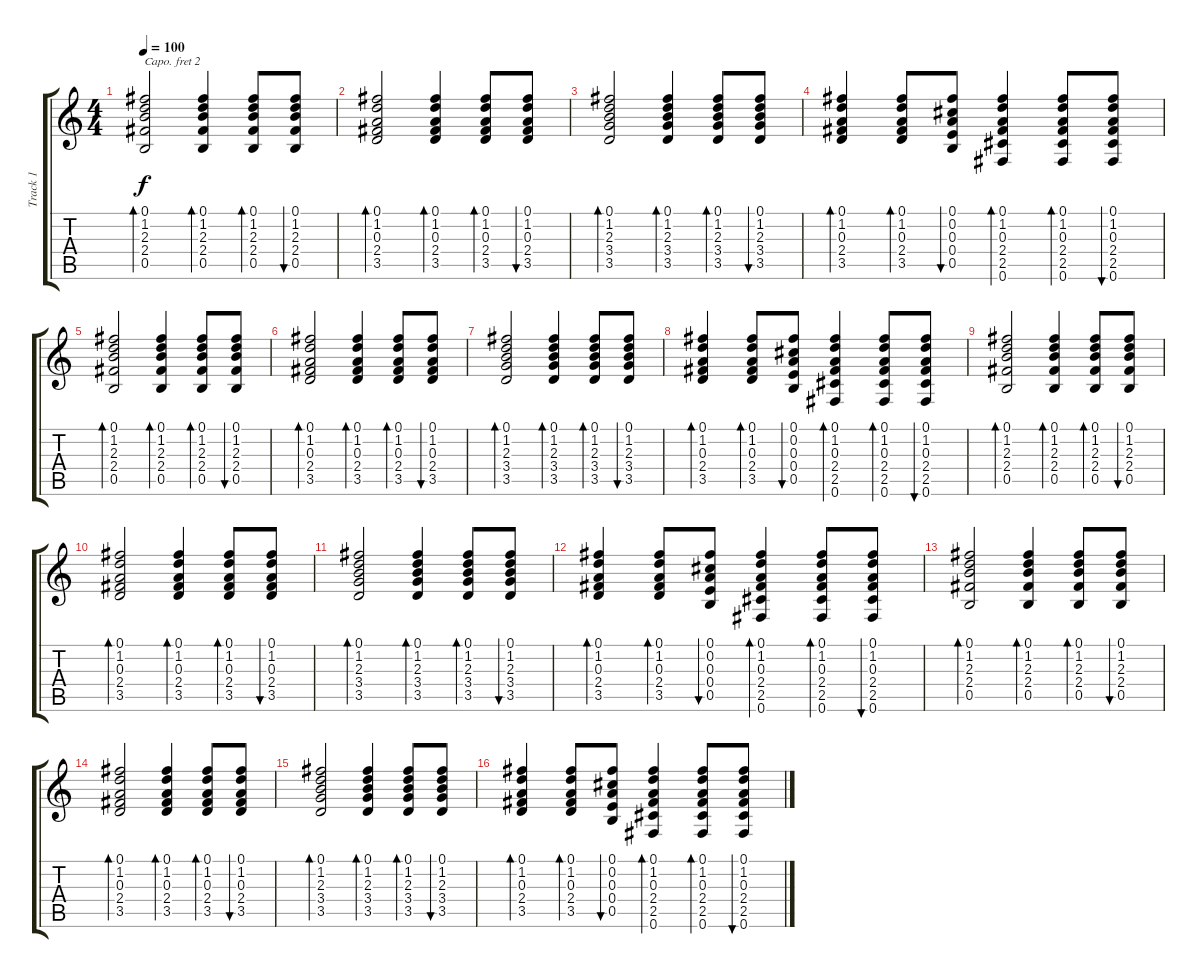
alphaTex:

\track ("Track 1" "Track 1") {instrument acousticguitarsteel}
\staff {score tabs}
\capo 2
\tuning (E4 B3 G3 D3 A2 E2) {hide}
\ts (4 4)
\tempo 100
\clef g2
\ks c
(0.1 1.2 2.3 2.4 0.5).2{bd 60 dy f} (0.1 1.2 2.3 2.4 0.5).4{bd 60} (0.1 1.2 2.3 2.4 0.5).8{bd 60} (0.1 1.2 2.3 2.4 0.5).8{bu 60} |
(0.1 1.2 0.3 2.4 3.5).2{bd 60} (0.1 1.2 0.3 2.4 3.5).4{bd 60} (0.1 1.2 0.3 2.4 3.5).8{bd 60} (0.1 1.2 0.3 2.4 3.5).8{bu 60} |
(0.1 1.2 2.3 3.4 3.5).2{bd 60} (0.1 1.2 2.3 3.4 3.5).4{bd 60} (0.1 1.2 2.3 3.4 3.5).8{bd 60} (0.1 1.2 2.3 3.4 3.5).8{bu 60} |
(0.1 1.2 0.3 2.4 3.5).4{bd 60} (0.1 1.2 0.3 2.4 3.5).8{bd 60} (0.1 0.2 0.3 0.4 0.5).8{bu 60} (0.1 1.2 0.3 2.4 2.5 0.6).4{bd 60} (0.1 1.2 0.3 2.4 2.5 0.6).8{bd 60} (0.1 1.2 0.3 2.4 2.5 0.6).8{bu 60} |
(0.1 1.2 2.3 2.4 0.5).2{bd 60} (0.1 1.2 2.3 2.4 0.5).4{bd 60} (0.1 1.2 2.3 2.4 0.5).8{bd 60} (0.1 1.2 2.3 2.4 0.5).8{bu 60} |
(0.1 1.2 0.3 2.4 3.5).2{bd 60} (0.1 1.2 0.3 2.4 3.5).4{bd 60} (0.1 1.2 0.3 2.4 3.5).8{bd 60} (0.1 1.2 0.3 2.4 3.5).8{bu 60} |
(0.1 1.2 2.3 3.4 3.5).2{bd 60} (0.1 1.2 2.3 3.4 3.5).4{bd 60} (0.1 1.2 2.3 3.4 3.5).8{bd 60} (0.1 1.2 2.3 3.4 3.5).8{bu 60} |
(0.1 1.2 0.3 2.4 3.5).4{bd 60} (0.1 1.2 0.3 2.4 3.5).8{bd 60} (0.1 0.2 0.3 0.4 0.5).8{bu 60} (0.1 1.2 0.3 2.4 2.5 0.6).4{bd 60} (0.1 1.2 0.3 2.4 2.5 0.6).8{bd 60} (0.1 1.2 0.3 2.4 2.5 0.6).8{bu 60} |
(0.1 1.2 2.3 2.4 0.5).2{bd 60} (0.1 1.2 2.3 2.4 0.5).4{bd 60} (0.1 1.2 2.3 2.4 0.5).8{bd 60} (0.1 1.2 2.3 2.4 0.5).8{bu 60} |
(0.1 1.2 0.3 2.4 3.5).2{bd 60} (0.1 1.2 0.3 2.4 3.5).4{bd 60} (0.1 1.2 0.3 2.4 3.5).8{bd 60} (0.1 1.2 0.3 2.4 3.5).8{bu 60} |
(0.1 1.2 2.3 3.4 3.5).2{bd 60} (0.1 1.2 2.3 3.4 3.5).4{bd 60} (0.1 1.2 2.3 3.4 3.5).8{bd 60} (0.1 1.2 2.3 3.4 3.5).8{bu 60} |
(0.1 1.2 0.3 2.4 3.5).4{bd 60} (0.1 1.2 0.3 2.4 3.5).8{bd 60} (0.1 0.2 0.3 0.4 0.5).8{bu 60} (0.1 1.2 0.3 2.4 2.5 0.6).4{bd 60} (0.1 1.2 0.3 2.4 2.5 0.6).8{bd 60} (0.1 1.2 0.3 2.4 2.5 0.6).8{bu 60} |
(0.1 1.2 2.3 2.4 0.5).2{bd 60} (0.1 1.2 2.3 2.4 0.5).4{bd 60} (0.1 1.2 2.3 2.4 0.5).8{bd 60} (0.1 1.2 2.3 2.4 0.5).8{bu 60} |
(0.1 1.2 0.3 2.4 3.5).2{bd 60} (0.1 1.2 0.3 2.4 3.5).4{bd 60} (0.1 1.2 0.3 2.4 3.5).8{bd 60} (0.1 1.2 0.3 2.4 3.5).8{bu 60} |
(0.1 1.2 2.3 3.4 3.5).2{bd 60} (0.1 1.2 2.3 3.4 3.5).4{bd 60} (0.1 1.2 2.3 3.4 3.5).8{bd 60} (0.1 1.2 2.3 3.4 3.5).8{bu 60} |
(0.1 1.2 0.3 2.4 3.5).4{bd 60} (0.1 1.2 0.3 2.4 3.5).8{bd 60} (0.1 0.2 0.3 0.4 0.5).8{bu 60} (0.1 1.2 0.3 2.4 2.5 0.6).4{bd 60} (0.1 1.2 0.3 2.4 2.5 0.6).8{bd 60} (0.1 1.2 0.3 2.4 2.5 0.6).8{bu 60}
